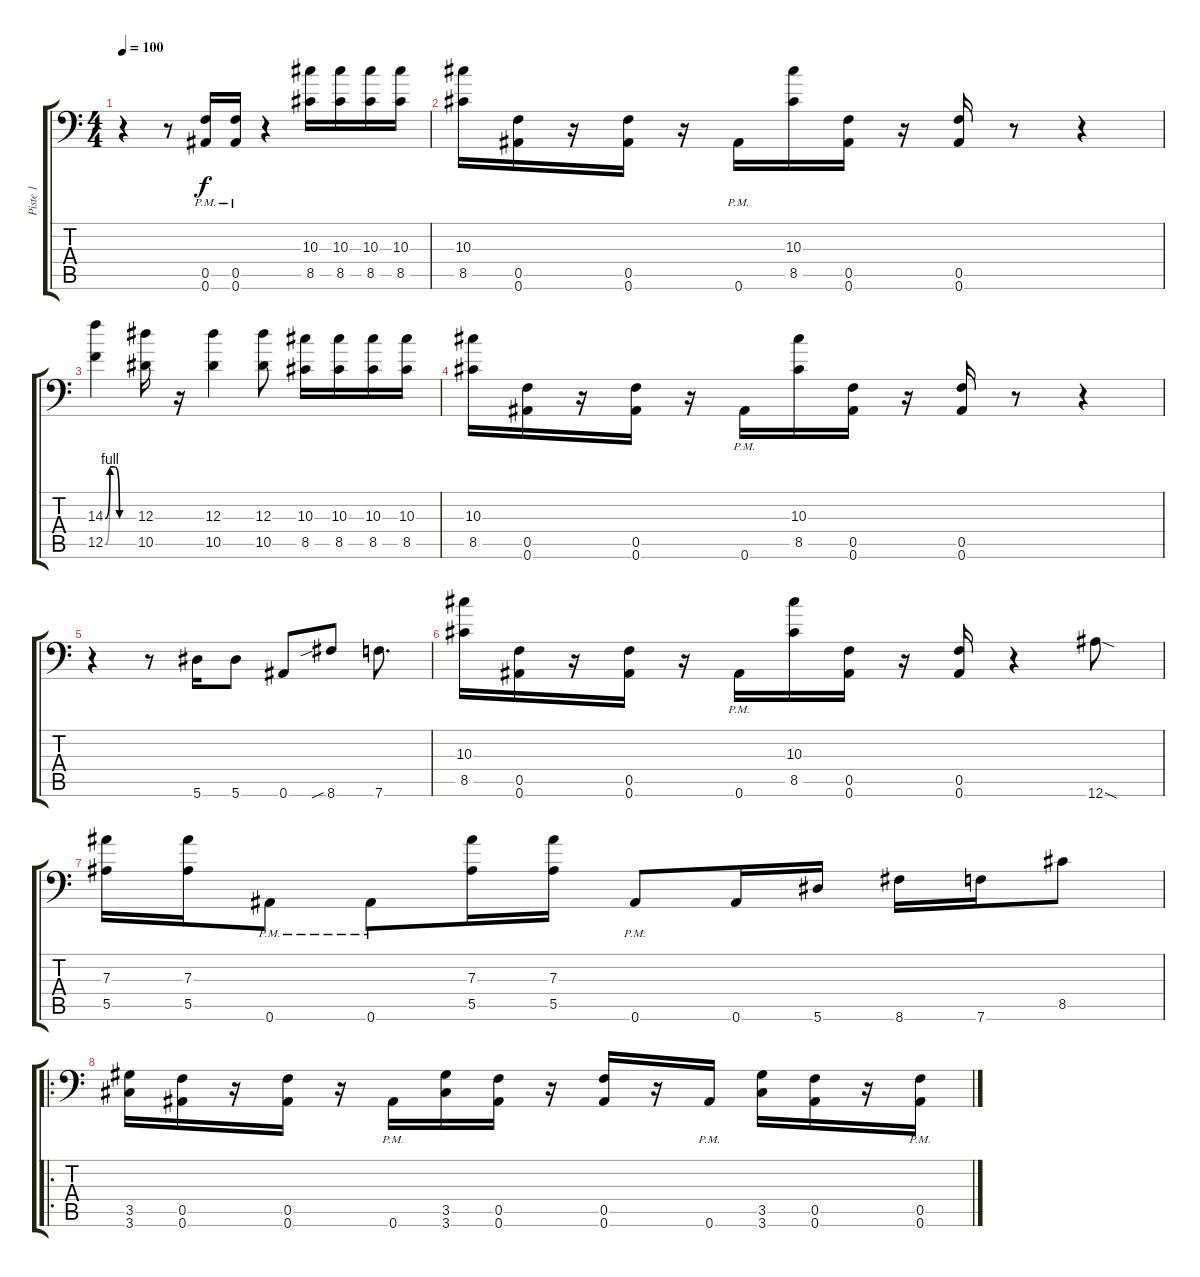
\track ("Piste 1" "Piste 1") {instrument distortionguitar}
\staff {score tabs}
\tuning (C4 G3 Eb3 Bb2 F2 Bb1) {hide}
\ts (4 4)
\tempo 100
\clef f4
\ks c
r.4{dy f} r.8 (0.5{pm} 0.6{pm}).16 (0.5{pm} 0.6{pm}).16 r.4 (10.3 8.5).16 (10.3 8.5).16 (10.3 8.5).16 (10.3 8.5).16 |
(10.3 8.5).16 (0.5 0.6).16 r.16 (0.5 0.6).16 r.16 0.6{pm}.16 (10.3 8.5).16 (0.5 0.6).16 r.16 (0.5 0.6).16 r.8 r.4 |
(14.3{be (custom 0 0 10 4 20 4 30 0 60 0)} 12.5{be (custom 0 0 10 4 20 4 30 0 60 0)}).4 (12.3 10.5).16 r.16 (12.3 10.5).4 (12.3 10.5).8 (10.3 8.5).16 (10.3 8.5).16 (10.3 8.5).16 (10.3 8.5).16 |
(10.3 8.5).16 (0.5 0.6).16 r.16 (0.5 0.6).16 r.16 0.6{pm}.16 (10.3 8.5).16 (0.5 0.6).16 r.16 (0.5 0.6).16 r.8 r.4 |
r.4 r.8 5.6.16 5.6.8 0.6.8 8.6{sib}.8 7.6.8{d} |
(10.3 8.5).16 (0.5 0.6).16 r.16 (0.5 0.6).16 r.16 0.6{pm}.16 (10.3 8.5).16 (0.5 0.6).16 r.16 (0.5 0.6).16 r.4 12.6{sod}.8 |
(7.3 5.5).16 (7.3 5.5).16 0.6{pm}.8 0.6{pm}.8 (7.3 5.5).16 (7.3 5.5).16 0.6{pm}.8 0.6.16 5.6.16 8.6.16 7.6.16 8.5.8 |
\ro
(3.5 3.6).16 (0.5 0.6).16 r.16 (0.5 0.6).16 r.16 0.6{pm}.16 (3.5 3.6).16 (0.5 0.6).16 r.16 (0.5 0.6).16 r.16 0.6{pm}.16 (3.5 3.6).16 (0.5 0.6).16 r.16 (0.5 0.6{pm}).16
